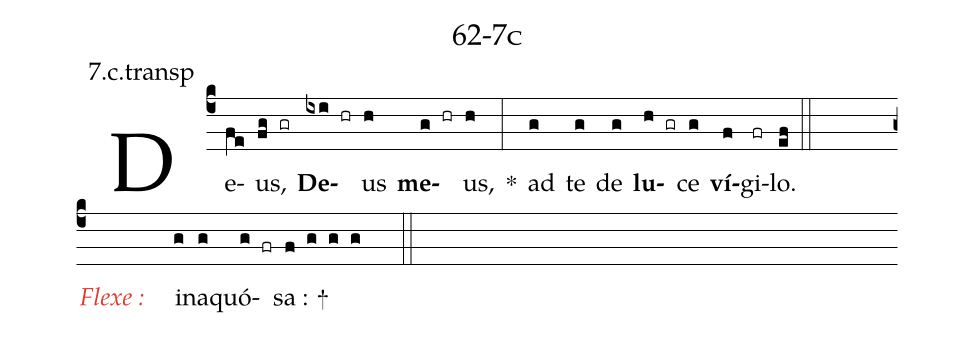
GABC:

name: 62-7c;
annotation: 7.c.transp;
%%
(c4) De(fe)us,(fg gr) <b>De</b>(ixi hr)us(h) <b>me</b>(g hr)us,(h) <sp>*</sp>(:) ad(g) te(g) de(g) <b>lu</b>(h gr)ce(g) <b>ví</b>(f)gi(fr)lo.(ef) (::Z)
<i><c>Flexe :</c></i>(    )  in(g)a(g)quó(g fr)sa : <sp>+</sp>(f g g g  ::)
